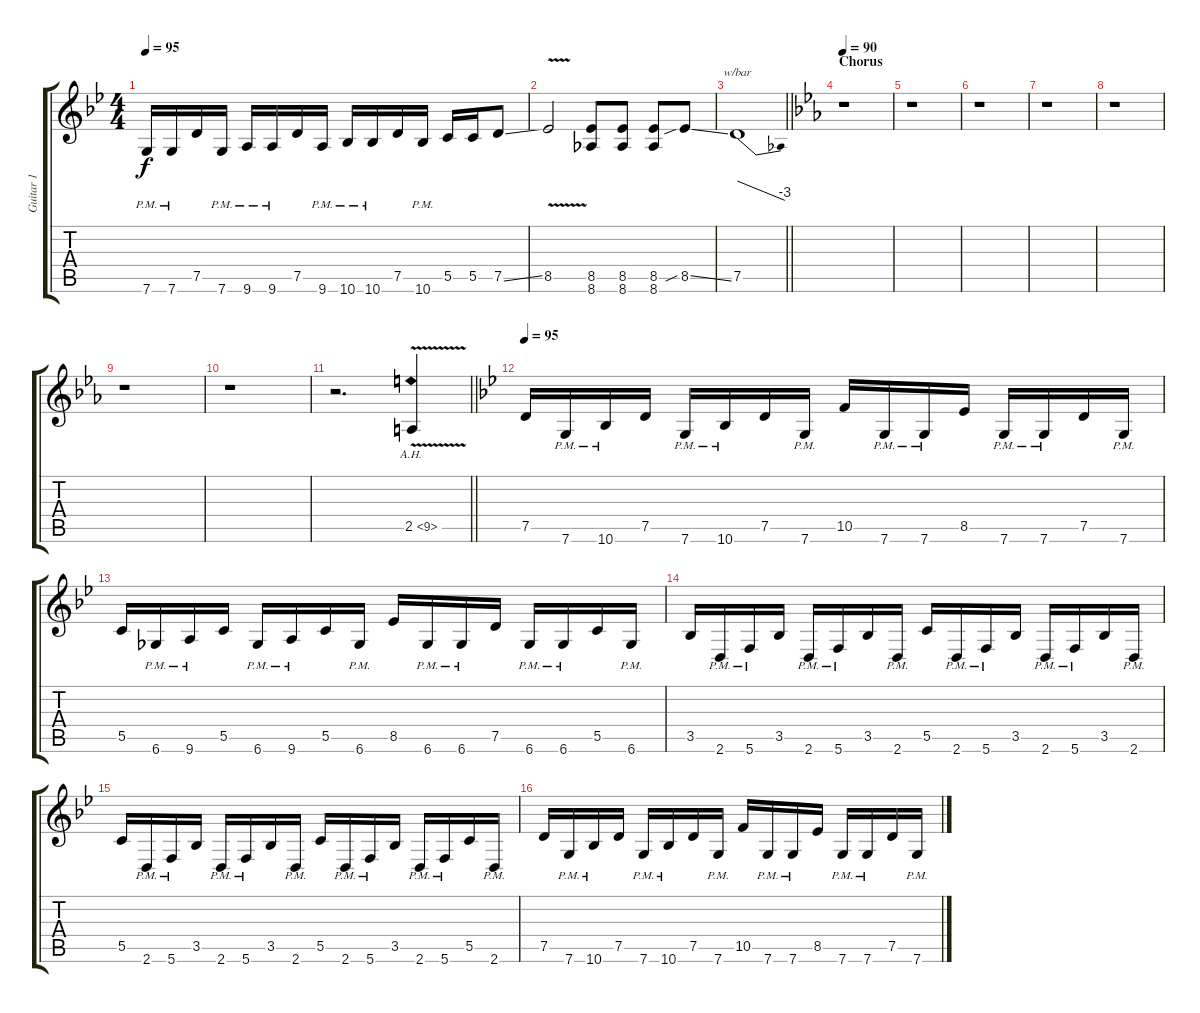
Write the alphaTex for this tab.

\track ("Guitar 1" "Guitar 1") {instrument distortionguitar}
\staff {score tabs}
\tuning (D4 A3 F3 C3 G2 C2) {hide}
\ts (4 4)
\tempo 95
\clef g2
\ks gminor
7.6{pm}.16{dy f balance 6} 7.6{pm}.16 7.5.16 7.6{pm}.16 9.6{pm}.16 9.6{pm}.16 7.5.16 9.6{pm}.16 10.6{pm}.16{balance 10} 10.6{pm}.16 7.5.16 10.6{pm}.16 5.5.16 5.5.16 7.5{ss}.8 |
8.5{v}.2{volume 9 balance 8} (8.5 8.6).8 (8.5 8.6).8 (8.5 8.6).8 8.5{sib ss}.8 |
\barLineRight lightlight
7.5.1{tbe (dive default 0 0 60 -12)} |
\section ("" "Chorus")
\tempo 90
\ks cminor
r.1 |
r.1 |
r.1 |
r.1 |
r.1 |
r.1 |
r.1 |
\barLineRight lightlight
r.2{d} 2.5{ah 7 v}.4{volume 16 balance 4} |
\tempo 95
\ks gminor
7.5.16 7.6{pm}.16 10.6{pm}.16 7.5.16 7.6{pm}.16 10.6{pm}.16 7.5.16 7.6{pm}.16 10.5.16 7.6{pm}.16 7.6{pm}.16 8.5.16 7.6{pm}.16 7.6{pm}.16 7.5.16 7.6{pm}.16 |
5.5.16 6.6{pm}.16 9.6{pm}.16 5.5.16 6.6{pm}.16 9.6{pm}.16 5.5.16 6.6{pm}.16 8.5.16 6.6{pm}.16 6.6{pm}.16 7.5.16 6.6{pm}.16 6.6{pm}.16 5.5.16 6.6{pm}.16 |
3.5.16 2.6{pm}.16 5.6{pm}.16 3.5.16 2.6{pm}.16 5.6{pm}.16 3.5.16 2.6{pm}.16 5.5.16 2.6{pm}.16 5.6{pm}.16 3.5.16 2.6{pm}.16 5.6{pm}.16 3.5.16 2.6{pm}.16 |
5.5.16 2.6{pm}.16 5.6{pm}.16 3.5.16 2.6{pm}.16 5.6{pm}.16 3.5.16 2.6{pm}.16 5.5.16 2.6{pm}.16 5.6{pm}.16 3.5.16 2.6{pm}.16 5.6{pm}.16 5.5.16 2.6{pm}.16 |
7.5.16 7.6{pm}.16 10.6{pm}.16 7.5.16 7.6{pm}.16 10.6{pm}.16 7.5.16 7.6{pm}.16 10.5.16 7.6{pm}.16 7.6{pm}.16 8.5.16 7.6{pm}.16 7.6{pm}.16 7.5.16 7.6{pm}.16
